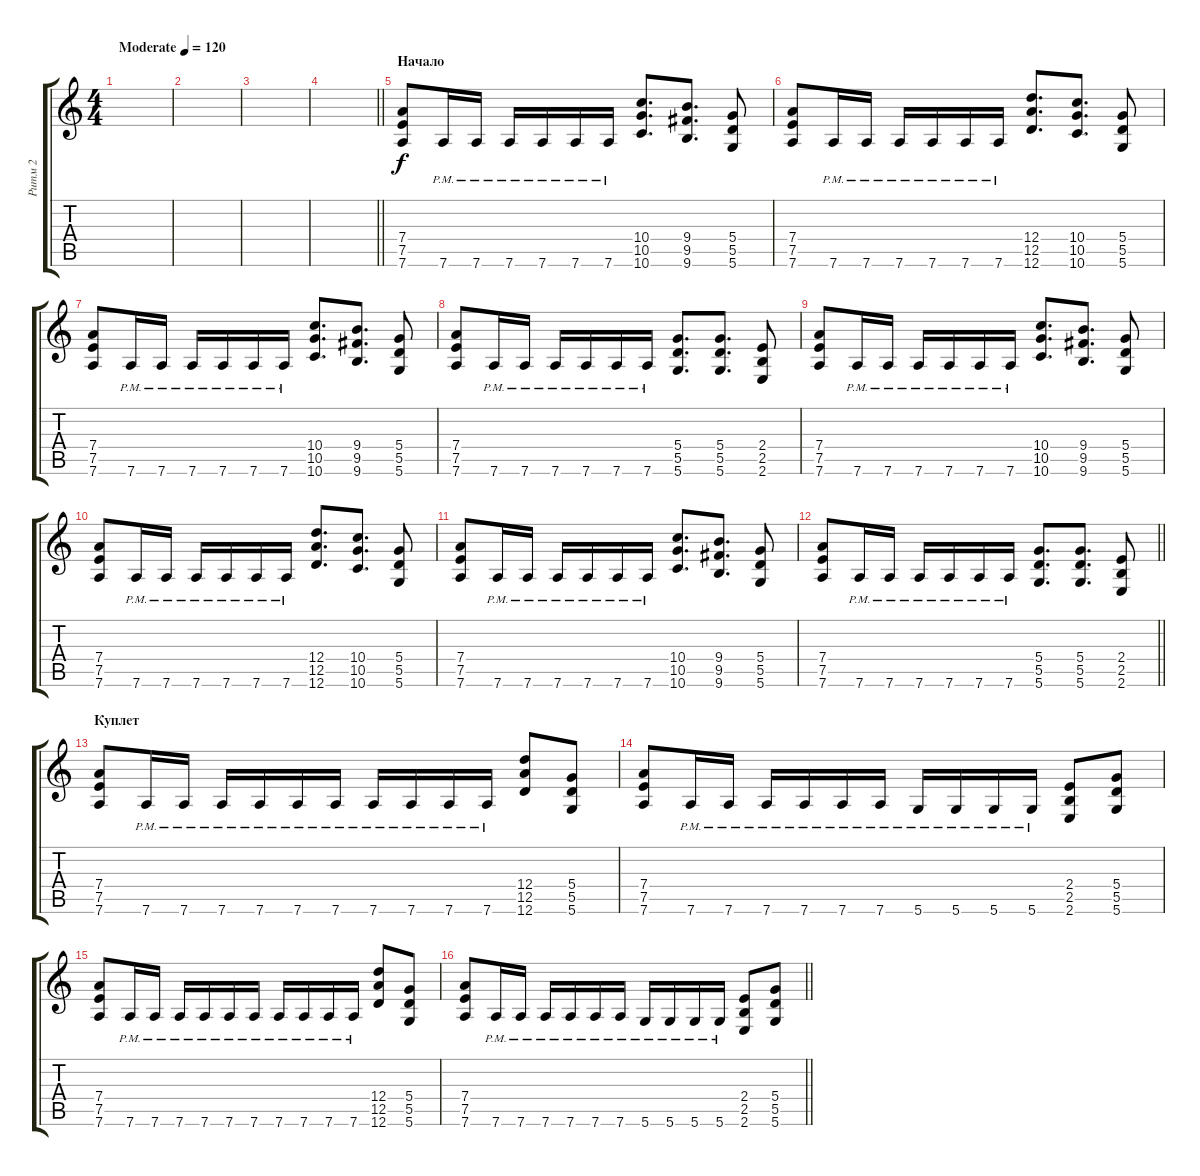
\track ("Ритм 2" "Ритм 2") {instrument distortionguitar}
\staff {score tabs}
\tuning (E4 B3 G3 D3 A2 D2) {hide}
\ts (4 4)
\tempo (120 "Moderate")
\clef g2
\ks c
|
|
|
\barLineRight lightlight
|
\section ("" "Начало")
(7.4 7.5 7.6).8 7.6{pm}.16 7.6{pm}.16 7.6{pm}.16 7.6{pm}.16 7.6{pm}.16 7.6{pm}.16 (10.4 10.5 10.6).8{d} (9.4 9.5 9.6).8{d} (5.4 5.5 5.6).8 |
(7.4 7.5 7.6).8 7.6{pm}.16 7.6{pm}.16 7.6{pm}.16 7.6{pm}.16 7.6{pm}.16 7.6{pm}.16 (12.4 12.5 12.6).8{d} (10.4 10.5 10.6).8{d} (5.4 5.5 5.6).8 |
(7.4 7.5 7.6).8 7.6{pm}.16 7.6{pm}.16 7.6{pm}.16 7.6{pm}.16 7.6{pm}.16 7.6{pm}.16 (10.4 10.5 10.6).8{d} (9.4 9.5 9.6).8{d} (5.4 5.5 5.6).8 |
(7.4 7.5 7.6).8 7.6{pm}.16 7.6{pm}.16 7.6{pm}.16 7.6{pm}.16 7.6{pm}.16 7.6{pm}.16 (5.4 5.5 5.6).8{d} (5.4 5.5 5.6).8{d} (2.4 2.5 2.6).8 |
(7.4 7.5 7.6).8 7.6{pm}.16 7.6{pm}.16 7.6{pm}.16 7.6{pm}.16 7.6{pm}.16 7.6{pm}.16 (10.4 10.5 10.6).8{d} (9.4 9.5 9.6).8{d} (5.4 5.5 5.6).8 |
(7.4 7.5 7.6).8 7.6{pm}.16 7.6{pm}.16 7.6{pm}.16 7.6{pm}.16 7.6{pm}.16 7.6{pm}.16 (12.4 12.5 12.6).8{d} (10.4 10.5 10.6).8{d} (5.4 5.5 5.6).8 |
(7.4 7.5 7.6).8 7.6{pm}.16 7.6{pm}.16 7.6{pm}.16 7.6{pm}.16 7.6{pm}.16 7.6{pm}.16 (10.4 10.5 10.6).8{d} (9.4 9.5 9.6).8{d} (5.4 5.5 5.6).8 |
\barLineRight lightlight
(7.4 7.5 7.6).8 7.6{pm}.16 7.6{pm}.16 7.6{pm}.16 7.6{pm}.16 7.6{pm}.16 7.6{pm}.16 (5.4 5.5 5.6).8{d} (5.4 5.5 5.6).8{d} (2.4 2.5 2.6).8 |
\section ("" "Куплет")
(7.4 7.5 7.6).8 7.6{pm}.16 7.6{pm}.16 7.6{pm}.16 7.6{pm}.16 7.6{pm}.16 7.6{pm}.16 7.6{pm}.16 7.6{pm}.16 7.6{pm}.16 7.6{pm}.16 (12.4 12.5 12.6).8 (5.4 5.5 5.6).8 |
(7.4 7.5 7.6).8 7.6{pm}.16 7.6{pm}.16 7.6{pm}.16 7.6{pm}.16 7.6{pm}.16 7.6{pm}.16 5.6{pm}.16 5.6{pm}.16 5.6{pm}.16 5.6{pm}.16 (2.4 2.5 2.6).8 (5.4 5.5 5.6).8 |
(7.4 7.5 7.6).8 7.6{pm}.16 7.6{pm}.16 7.6{pm}.16 7.6{pm}.16 7.6{pm}.16 7.6{pm}.16 7.6{pm}.16 7.6{pm}.16 7.6{pm}.16 7.6{pm}.16 (12.4 12.5 12.6).8 (5.4 5.5 5.6).8 |
\barLineRight lightlight
(7.4 7.5 7.6).8 7.6{pm}.16 7.6{pm}.16 7.6{pm}.16 7.6{pm}.16 7.6{pm}.16 7.6{pm}.16 5.6{pm}.16 5.6{pm}.16 5.6{pm}.16 5.6{pm}.16 (2.4 2.5 2.6).8 (5.4 5.5 5.6).8
